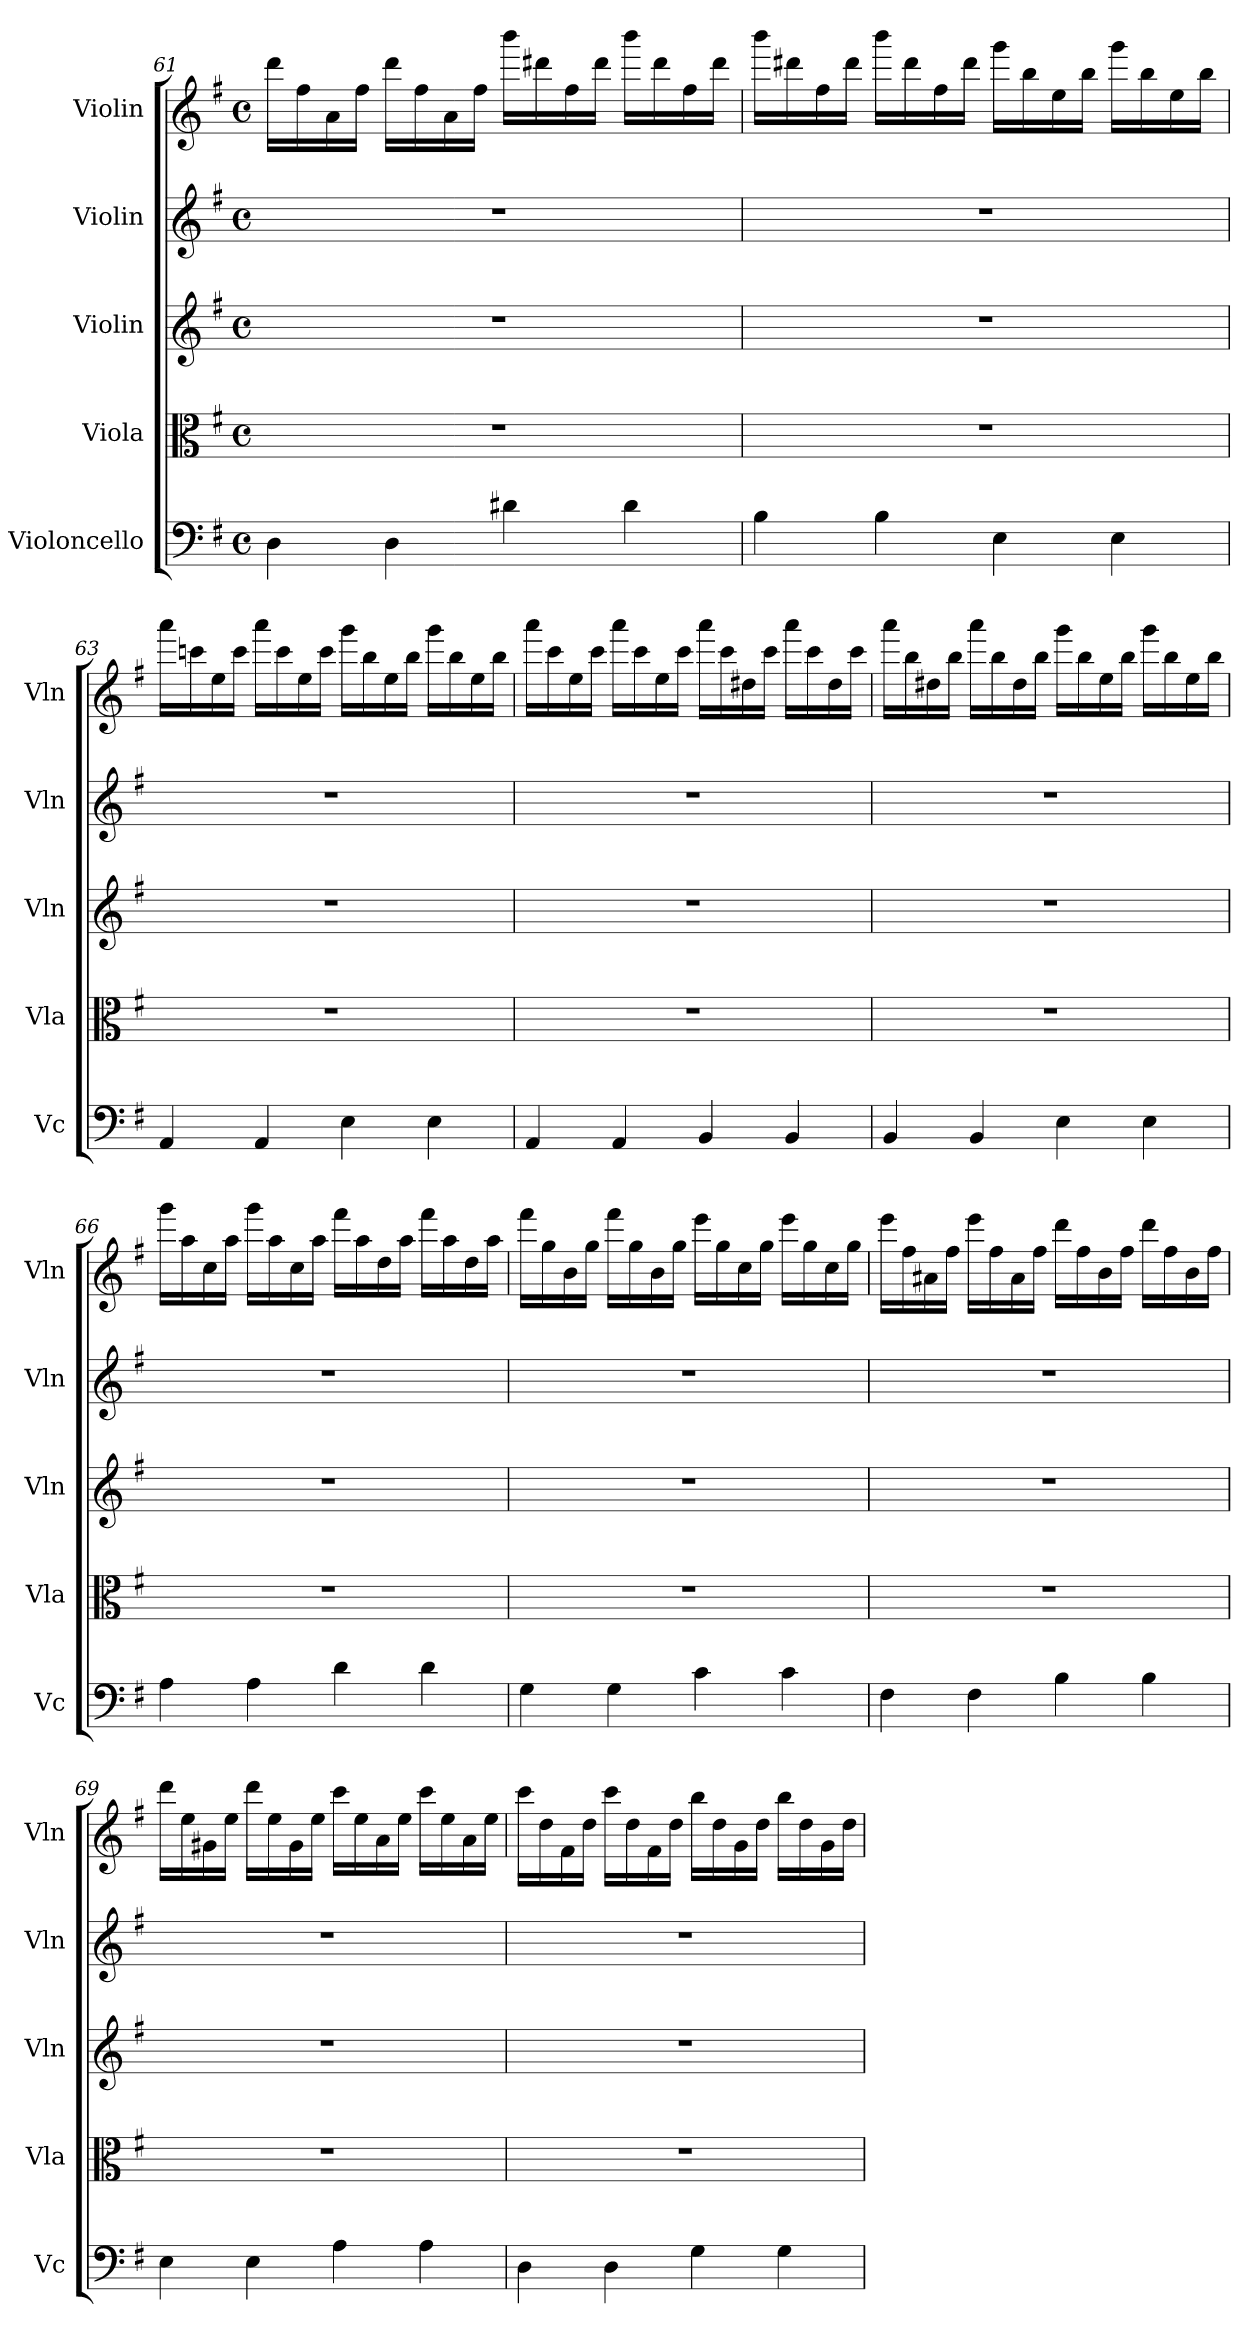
**kern	**kern	**kern	**kern	**kern
*part5	*part4	*part3	*part2	*part1
*staff5	*staff4	*staff3	*staff2	*staff1
*I"Violoncello	*I"Viola	*I"Violin	*I"Violin	*I"Violin
*I'Vc	*I'Vla	*I'Vln	*I'Vln	*I'Vln
*clefF4	*clefC3	*clefG2	*clefG2	*clefG2
*k[f#]	*k[f#]	*k[f#]	*k[f#]	*k[f#]
*M4/4	*M4/4	*M4/4	*M4/4	*M4/4
*met(c)	*met(c)	*met(c)	*met(c)	*met(c)
=61	=61	=61	=61	=61
4D\	1r	1r	1r	16ddd\LL
.	.	.	.	16ff#\
.	.	.	.	16a\
.	.	.	.	16ff#\JJ
4D\	.	.	.	16ddd\LL
.	.	.	.	16ff#\
.	.	.	.	16a\
.	.	.	.	16ff#\JJ
4d#X\	.	.	.	16bbb\LL
.	.	.	.	16ddd#X\
.	.	.	.	16ff#\
.	.	.	.	16ddd#\JJ
4d#\	.	.	.	16bbb\LL
.	.	.	.	16ddd#\
.	.	.	.	16ff#\
.	.	.	.	16ddd#\JJ
=62	=62	=62	=62	=62
4B\	1r	1r	1r	16bbb\LL
.	.	.	.	16ddd#X\
.	.	.	.	16ff#\
.	.	.	.	16ddd#\JJ
4B\	.	.	.	16bbb\LL
.	.	.	.	16ddd#\
.	.	.	.	16ff#\
.	.	.	.	16ddd#\JJ
4E\	.	.	.	16ggg\LL
.	.	.	.	16bb\
.	.	.	.	16ee\
.	.	.	.	16bb\JJ
4E\	.	.	.	16ggg\LL
.	.	.	.	16bb\
.	.	.	.	16ee\
.	.	.	.	16bb\JJ
=63	=63	=63	=63	=63
4AA/	1r	1r	1r	16aaa\LL
.	.	.	.	16cccn\
.	.	.	.	16ee\
.	.	.	.	16ccc\JJ
4AA/	.	.	.	16aaa\LL
.	.	.	.	16ccc\
.	.	.	.	16ee\
.	.	.	.	16ccc\JJ
4E\	.	.	.	16ggg\LL
.	.	.	.	16bb\
.	.	.	.	16ee\
.	.	.	.	16bb\JJ
4E\	.	.	.	16ggg\LL
.	.	.	.	16bb\
.	.	.	.	16ee\
.	.	.	.	16bb\JJ
=64	=64	=64	=64	=64
4AA/	1r	1r	1r	16aaa\LL
.	.	.	.	16ccc\
.	.	.	.	16ee\
.	.	.	.	16ccc\JJ
4AA/	.	.	.	16aaa\LL
.	.	.	.	16ccc\
.	.	.	.	16ee\
.	.	.	.	16ccc\JJ
4BB/	.	.	.	16aaa\LL
.	.	.	.	16ccc\
.	.	.	.	16dd#X\
.	.	.	.	16ccc\JJ
4BB/	.	.	.	16aaa\LL
.	.	.	.	16ccc\
.	.	.	.	16dd#\
.	.	.	.	16ccc\JJ
=65	=65	=65	=65	=65
4BB/	1r	1r	1r	16aaa\LL
.	.	.	.	16bb\
.	.	.	.	16dd#X\
.	.	.	.	16bb\JJ
4BB/	.	.	.	16aaa\LL
.	.	.	.	16bb\
.	.	.	.	16dd#\
.	.	.	.	16bb\JJ
4E\	.	.	.	16ggg\LL
.	.	.	.	16bb\
.	.	.	.	16ee\
.	.	.	.	16bb\JJ
4E\	.	.	.	16ggg\LL
.	.	.	.	16bb\
.	.	.	.	16ee\
.	.	.	.	16bb\JJ
=66	=66	=66	=66	=66
4A\	1r	1r	1r	16ggg\LL
.	.	.	.	16aa\
.	.	.	.	16cc\
.	.	.	.	16aa\JJ
4A\	.	.	.	16ggg\LL
.	.	.	.	16aa\
.	.	.	.	16cc\
.	.	.	.	16aa\JJ
4d\	.	.	.	16fff#\LL
.	.	.	.	16aa\
.	.	.	.	16dd\
.	.	.	.	16aa\JJ
4d\	.	.	.	16fff#\LL
.	.	.	.	16aa\
.	.	.	.	16dd\
.	.	.	.	16aa\JJ
=67	=67	=67	=67	=67
4G\	1r	1r	1r	16fff#\LL
.	.	.	.	16gg\
.	.	.	.	16b\
.	.	.	.	16gg\JJ
4G\	.	.	.	16fff#\LL
.	.	.	.	16gg\
.	.	.	.	16b\
.	.	.	.	16gg\JJ
4c\	.	.	.	16eee\LL
.	.	.	.	16gg\
.	.	.	.	16cc\
.	.	.	.	16gg\JJ
4c\	.	.	.	16eee\LL
.	.	.	.	16gg\
.	.	.	.	16cc\
.	.	.	.	16gg\JJ
=68	=68	=68	=68	=68
4F#\	1r	1r	1r	16eee\LL
.	.	.	.	16ff#\
.	.	.	.	16a#X\
.	.	.	.	16ff#\JJ
4F#\	.	.	.	16eee\LL
.	.	.	.	16ff#\
.	.	.	.	16a#\
.	.	.	.	16ff#\JJ
4B\	.	.	.	16ddd\LL
.	.	.	.	16ff#\
.	.	.	.	16b\
.	.	.	.	16ff#\JJ
4B\	.	.	.	16ddd\LL
.	.	.	.	16ff#\
.	.	.	.	16b\
.	.	.	.	16ff#\JJ
=69	=69	=69	=69	=69
4E\	1r	1r	1r	16ddd\LL
.	.	.	.	16ee\
.	.	.	.	16g#X\
.	.	.	.	16ee\JJ
4E\	.	.	.	16ddd\LL
.	.	.	.	16ee\
.	.	.	.	16g#\
.	.	.	.	16ee\JJ
4A\	.	.	.	16ccc\LL
.	.	.	.	16ee\
.	.	.	.	16a\
.	.	.	.	16ee\JJ
4A\	.	.	.	16ccc\LL
.	.	.	.	16ee\
.	.	.	.	16a\
.	.	.	.	16ee\JJ
=70	=70	=70	=70	=70
4D\	1r	1r	1r	16ccc\LL
.	.	.	.	16dd\
.	.	.	.	16f#\
.	.	.	.	16dd\JJ
4D\	.	.	.	16ccc\LL
.	.	.	.	16dd\
.	.	.	.	16f#\
.	.	.	.	16dd\JJ
4G\	.	.	.	16bb\LL
.	.	.	.	16dd\
.	.	.	.	16g\
.	.	.	.	16dd\JJ
4G\	.	.	.	16bb\LL
.	.	.	.	16dd\
.	.	.	.	16g\
.	.	.	.	16dd\JJ
=	=	=	=	=
*-	*-	*-	*-	*-
